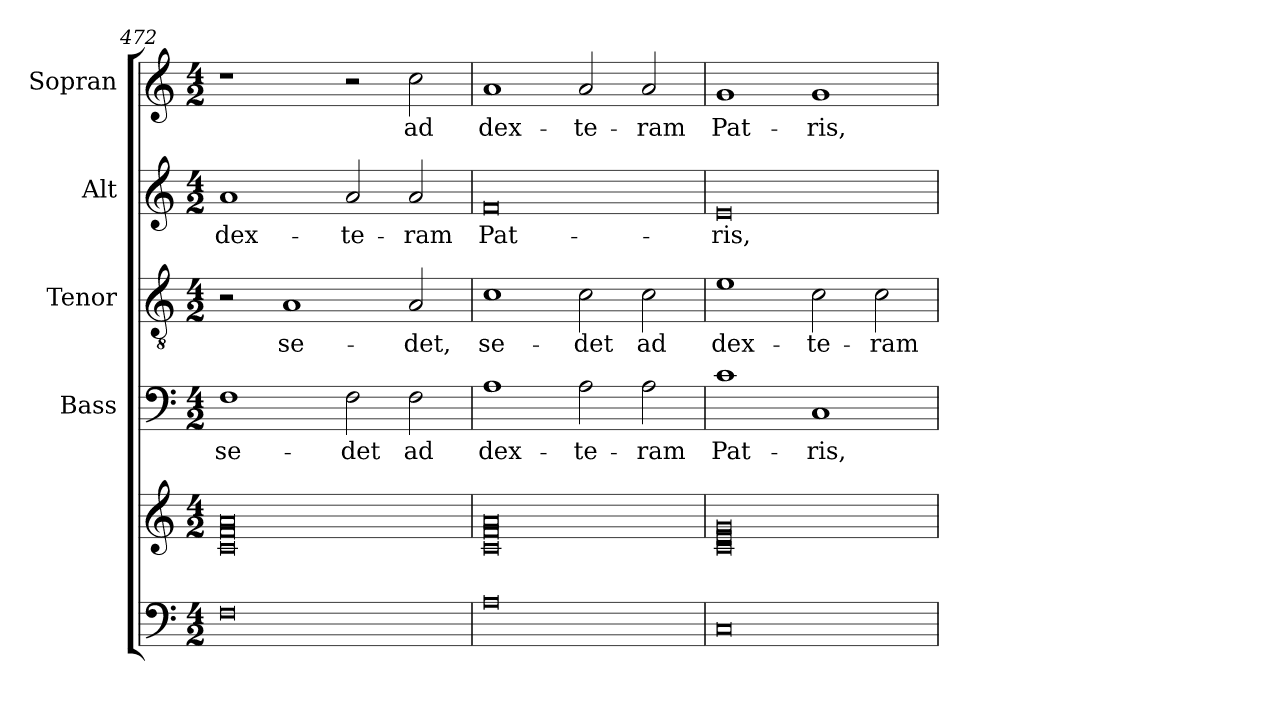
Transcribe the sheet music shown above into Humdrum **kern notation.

**kern	**kern	**kern	**text	**kern	**text	**kern	**text	**kern	**text
*part5	*part5	*part4	*part4	*part3	*part3	*part2	*part2	*part1	*part1
*staff6	*staff5	*staff4	*staff4	*staff3	*staff3	*staff2	*staff2	*staff1	*staff1
*	*	*I"Bass	*	*I"Tenor	*	*I"Alt	*	*I"Sopran	*
*	*	*I'B.	*	*I'T.	*	*I'A.	*	*I'S.	*
*clefF4	*clefG2	*clefF4	*	*clefGv2	*	*clefG2	*	*clefG2	*
*k[]	*k[]	*k[]	*	*k[]	*	*k[]	*	*k[]	*
*C:	*C:	*C:	*	*C:	*	*C:	*	*C:	*
*M4/2	*M4/2	*M4/2	*	*M4/2	*	*M4/2	*	*M4/2	*
=472	=472	=472	=472	=472	=472	=472	=472	=472	=472
!	!	!	!LO:LY:b	!	!	!	!LO:LY:b	!	!
0F	0c 0f 0a	1F	se-	2r	.	1a	dex-	1r	.
!	!	!	!	!	!LO:LY:b	!	!	!	!
.	.	.	.	1A	se-	.	.	.	.
!	!	!	!LO:LY:b	!	!	!	!LO:LY:b	!	!
.	.	2F\	-det	.	.	2a/	-te-	2r	.
!	!	!	!LO:LY:b	!	!LO:LY:b	!	!LO:LY:b	!	!LO:LY:b
.	.	2F\	ad	2A/	-det,	2a/	-ram	2cc\	ad
=473	=473	=473	=473	=473	=473	=473	=473	=473	=473
!	!	!	!LO:LY:b	!	!LO:LY:b	!	!LO:LY:b	!	!LO:LY:b
0A	0c 0f 0a	1A	dex-	1c	se-	0f	Pat-	1a	dex-
!	!	!	!LO:LY:b	!	!LO:LY:b	!	!	!	!LO:LY:b
.	.	2A\	-te-	2c\	-det	.	.	2a/	-te-
!	!	!	!LO:LY:b	!	!LO:LY:b	!	!	!	!LO:LY:b
.	.	2A\	-ram	2c\	ad	.	.	2a/	-ram
!!LO:LB:g=z
=474	=474	=474	=474	=474	=474	=474	=474	=474	=474
!	!	!	!LO:LY:b	!	!LO:LY:b	!	!LO:LY:b	!	!LO:LY:b
0C	0c 0e 0g	1c	Pat-	1e	dex-	0e	-ris,	1g	Pat-
!	!	!	!LO:LY:b	!	!LO:LY:b	!	!	!	!LO:LY:b
.	.	1C	-ris,	2c\	-te-	.	.	1g	-ris,
!	!	!	!	!	!LO:LY:b	!	!	!	!
.	.	.	.	2c\	-ram	.	.	.	.
=	=	=	=	=	=	=	=	=	=
*-	*-	*-	*-	*-	*-	*-	*-	*-	*-
